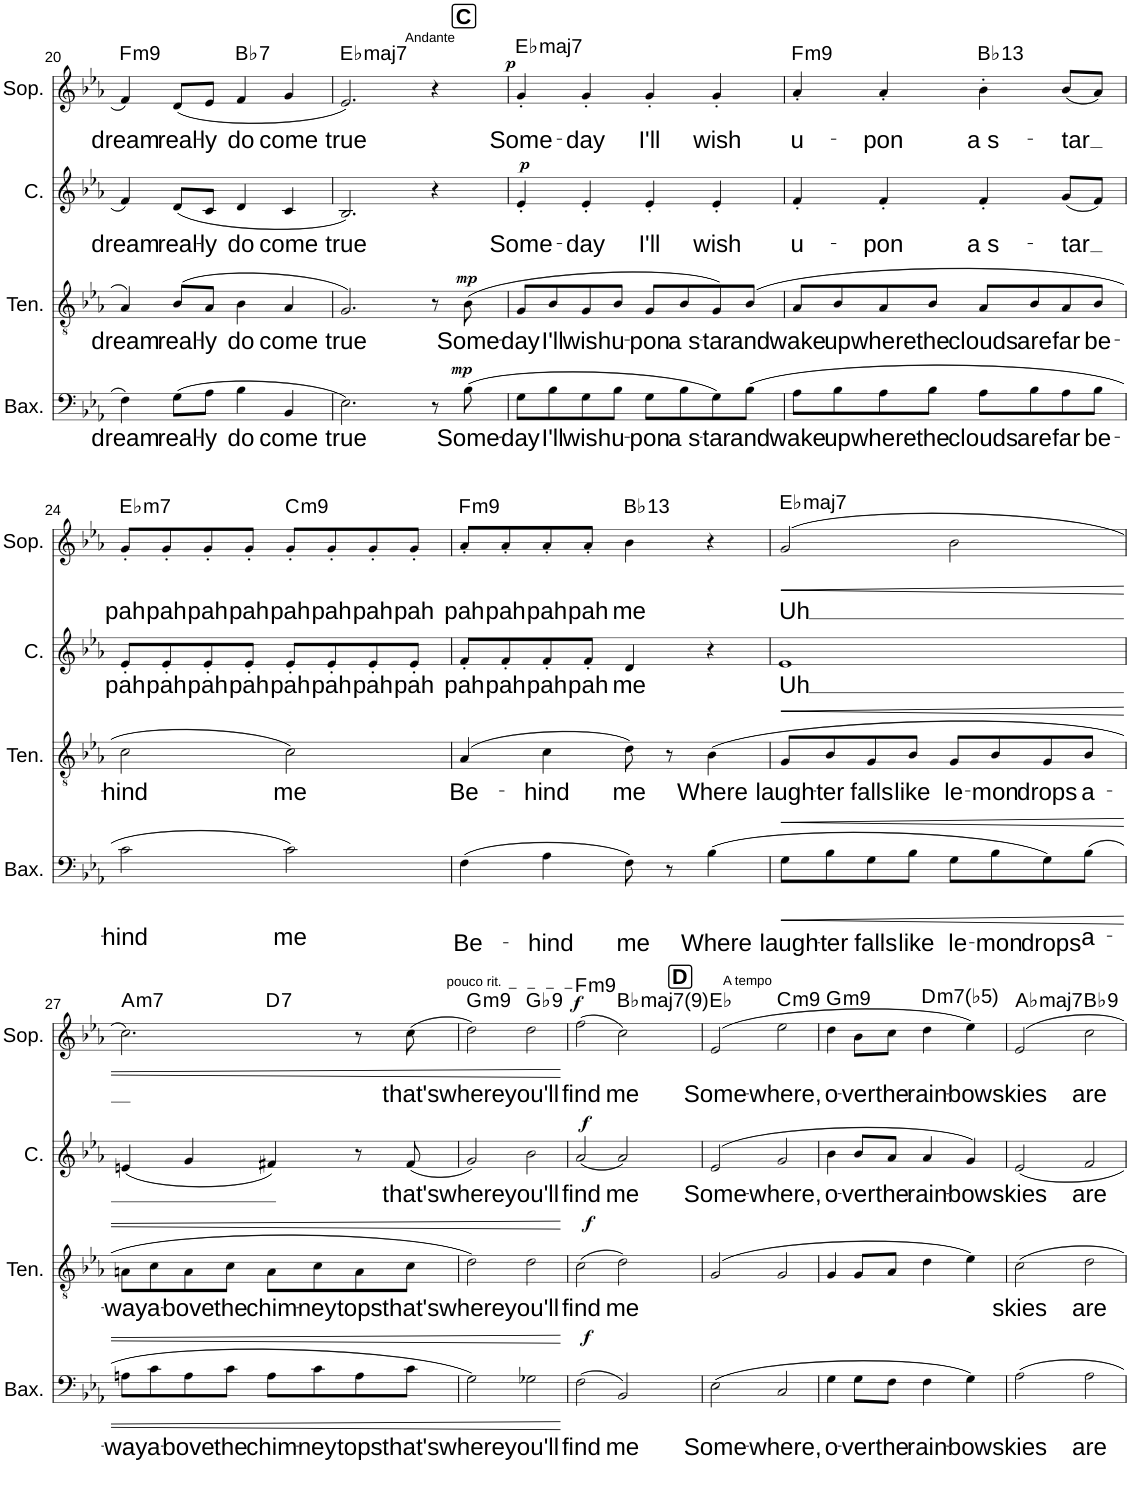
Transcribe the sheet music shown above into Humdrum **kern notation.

**kern	**text	**dynam	**kern	**text	**dynam	**kern	**text	**dynam	**kern	**text	**dynam	**harte
*part4	*part4	*part4	*part3	*part3	*part3	*part2	*part2	*part2	*part1	*part1	*part1	*part1
*staff4	*staff4	*staff4	*staff3	*staff3	*staff3	*staff2	*staff2	*staff2	*staff1	*staff1	*staff1	*
*I"Baixo	*	*	*I"Tenor	*	*	*I"Contralto	*	*	*I"Soprano	*	*	*
*I'Bax.	*	*	*I'Ten.	*	*	*I'C.	*	*	*I'Sop.	*	*	*
!!LO:PB:g=z
*clefF4	*	*	*clefGv2	*	*	*clefG2	*	*	*clefG2	*	*	*
*k[b-e-a-]	*	*	*k[b-e-a-]	*	*	*k[b-e-a-]	*	*	*k[b-e-a-]	*	*	*
*M4/4	*	*	*M4/4	*	*	*M4/4	*	*	*M4/4	*	*	*
=20	=20	=20	=20	=20	=20	=20	=20	=20	=20	=20	=20	=20
!	!LO:LY:b	!	!	!LO:LY:b	!	!	!LO:LY:b	!	!	!LO:LY:b	!	!LO:H:kt=m9
4F\	dream	.	4A-/	dream	.	4f/	dream	.	4f/	dream	.	F:min9
!	!LO:LY:b	!	!	!LO:LY:b	!	!	!LO:LY:b	!	!	!LO:LY:b	!	!
(8G\L	real-	.	(8B-/L	real-	.	(8d/L	real-	.	(8d/L	real-	.	.
!	!LO:LY:b	!	!	!LO:LY:b	!	!	!LO:LY:b	!	!	!LO:LY:b	!	!
8A-\J	-ly	.	8A-/J	-ly	.	8c/J	-ly	.	8e-/J	-ly	.	.
!	!LO:LY:b	!	!	!LO:LY:b	!	!	!LO:LY:b	!	!	!LO:LY:b	!	!LO:H:kt=7
4B-\	do	.	4B-\	do	.	4d/	do	.	4f/	do	.	Bb:7
!	!LO:LY:b	!	!	!LO:LY:b	!	!	!LO:LY:b	!	!	!LO:LY:b	!	!
4BB-/	come	.	4A-/	come	.	4c/	come	.	4g/	come	.	.
!!LO:REH:place=s1:a:B:cj:fs=16:t=C:qo=3.5
=21	=21	=21	=21	=21	=21	=21	=21	=21	=21	=21	=21	=21
!	!LO:LY:b	!	!	!LO:LY:b	!	!	!LO:LY:b	!	!	!LO:LY:b	!	!LO:H:kt=maj7
2.E-\)	true	.	2.G/)	true	.	2.B-/)	true	.	2.e-/)	true	.	Eb:maj7
!	!	!	!	!	!	!	!	!	!LO:TX:a:t=Andante	!	!	!
8r	.	.	8r	.	.	4r	.	.	4r	.	.	.
!	!LO:LY:b	!LO:DY:a	!	!LO:LY:b	!LO:DY:a	!	!	!	!	!	!	!
(8B-\	Some-	mp	(8B-\	Some-	mp	.	.	.	.	.	.	.
=22	=22	=22	=22	=22	=22	=22	=22	=22	=22	=22	=22	=22
!	!LO:LY:b	!	!	!LO:LY:b	!	!	!LO:LY:b	!LO:DY:a	!	!LO:LY:b	!LO:DY:a	!LO:H:kt=maj7
8G\L	-day	.	8G/L	-day	.	4e-'/	Some-	p	4g'/	Some-	p	Eb:maj7
!	!LO:LY:b	!	!	!LO:LY:b	!	!	!	!	!	!	!	!
8B-\	I'll	.	8B-/	I'll	.	.	.	.	.	.	.	.
!	!LO:LY:b	!	!	!LO:LY:b	!	!	!LO:LY:b	!	!	!LO:LY:b	!	!
8G\	wish	.	8G/	wish	.	4e-'/	-day	.	4g'/	-day	.	.
!	!LO:LY:b	!	!	!LO:LY:b	!	!	!	!	!	!	!	!
8B-\J	u-	.	8B-/J	u-	.	.	.	.	.	.	.	.
!	!LO:LY:b	!	!	!LO:LY:b	!	!	!LO:LY:b	!	!	!LO:LY:b	!	!
8G\L	-pon	.	8G/L	-pon	.	4e-'/	I'll	.	4g'/	I'll	.	.
!	!LO:LY:b	!	!	!LO:LY:b	!	!	!	!	!	!	!	!
8B-\	a s-	.	8B-/	a s-	.	.	.	.	.	.	.	.
!	!LO:LY:b	!	!	!LO:LY:b	!	!	!LO:LY:b	!	!	!LO:LY:b	!	!
8G\)	-tar	.	8G/)	-tar	.	4e-'/	wish	.	4g'/	wish	.	.
!	!LO:LY:b	!	!	!LO:LY:b	!	!	!	!	!	!	!	!
(8B-\J	and	.	(8B-/J	and	.	.	.	.	.	.	.	.
=23	=23	=23	=23	=23	=23	=23	=23	=23	=23	=23	=23	=23
!	!LO:LY:b	!	!	!LO:LY:b	!	!	!LO:LY:b	!	!	!LO:LY:b	!	!LO:H:kt=m9
8A-\L	wake	.	8A-/L	wake	.	4f'/	u-	.	4a-'/	u-	.	F:min9
!	!LO:LY:b	!	!	!LO:LY:b	!	!	!	!	!	!	!	!
8B-\	up	.	8B-/	up	.	.	.	.	.	.	.	.
!	!LO:LY:b	!	!	!LO:LY:b	!	!	!LO:LY:b	!	!	!LO:LY:b	!	!
8A-\	where	.	8A-/	where	.	4f'/	-pon	.	4a-'/	-pon	.	.
!	!LO:LY:b	!	!	!LO:LY:b	!	!	!	!	!	!	!	!
8B-\J	the	.	8B-/J	the	.	.	.	.	.	.	.	.
!	!LO:LY:b	!	!	!LO:LY:b	!	!	!LO:LY:b	!	!	!LO:LY:b	!	!LO:H:kt=13
8A-\L	clouds	.	8A-/L	clouds	.	4f'/	a s-	.	4b-'\	a s-	.	Bb:9(11,13)
!	!LO:LY:b	!	!	!LO:LY:b	!	!	!	!	!	!	!	!
8B-\	are	.	8B-/	are	.	.	.	.	.	.	.	.
!	!LO:LY:b	!	!	!LO:LY:b	!	!	!LO:LY:b	!	!	!LO:LY:b	!	!
8A-\	far	.	8A-/	far	.	(8g/L	-tar	.	(8b-/L	-tar	.	.
!	!LO:LY:b	!	!	!LO:LY:b	!	!	!	!	!	!	!	!
8B-\J	be-	.	8B-/J	be-	.	8f/J)	.	.	8a-/J)	.	.	.
!!LO:LB:g=z
=24	=24	=24	=24	=24	=24	=24	=24	=24	=24	=24	=24	=24
!	!LO:LY:b	!	!	!LO:LY:b	!	!	!LO:LY:b	!	!	!LO:LY:b	!	!LO:H:kt=m7
2c\	-hind	.	2c\	-hind	.	8e-'/L	pah	.	8g'/L	pah	.	Eb:min7
!	!	!	!	!	!	!	!LO:LY:b	!	!	!LO:LY:b	!	!
.	.	.	.	.	.	8e-'/	pah	.	8g'/	pah	.	.
!	!	!	!	!	!	!	!LO:LY:b	!	!	!LO:LY:b	!	!
.	.	.	.	.	.	8e-'/	pah	.	8g'/	pah	.	.
!	!	!	!	!	!	!	!LO:LY:b	!	!	!LO:LY:b	!	!
.	.	.	.	.	.	8e-'/J	pah	.	8g'/J	pah	.	.
!	!LO:LY:b	!	!	!LO:LY:b	!	!	!LO:LY:b	!	!	!LO:LY:b	!	!LO:H:kt=m9
2c\)	me	.	2c\)	me	.	8e-'/L	pah	.	8g'/L	pah	.	C:min9
!	!	!	!	!	!	!	!LO:LY:b	!	!	!LO:LY:b	!	!
.	.	.	.	.	.	8e-'/	pah	.	8g'/	pah	.	.
!	!	!	!	!	!	!	!LO:LY:b	!	!	!LO:LY:b	!	!
.	.	.	.	.	.	8e-'/	pah	.	8g'/	pah	.	.
!	!	!	!	!	!	!	!LO:LY:b	!	!	!LO:LY:b	!	!
.	.	.	.	.	.	8e-'/J	pah	.	8g'/J	pah	.	.
=25	=25	=25	=25	=25	=25	=25	=25	=25	=25	=25	=25	=25
!	!LO:LY:b	!	!	!LO:LY:b	!	!	!LO:LY:b	!	!	!LO:LY:b	!	!LO:H:kt=m9
(4F\	Be-	.	(4A-/	Be-	.	8f'/L	pah	.	8a-'/L	pah	.	F:min9
!	!	!	!	!	!	!	!LO:LY:b	!	!	!LO:LY:b	!	!
.	.	.	.	.	.	8f'/	pah	.	8a-'/	pah	.	.
!	!LO:LY:b	!	!	!LO:LY:b	!	!	!LO:LY:b	!	!	!LO:LY:b	!	!
4A-\	-hind	.	4c\	-hind	.	8f'/	pah	.	8a-'/	pah	.	.
!	!	!	!	!	!	!	!LO:LY:b	!	!	!LO:LY:b	!	!
.	.	.	.	.	.	8f'/J	pah	.	8a-'/J	pah	.	.
!	!LO:LY:b	!	!	!LO:LY:b	!	!	!LO:LY:b	!	!	!LO:LY:b	!	!LO:H:kt=13
8F\)	me	.	8d\)	me	.	4d/	me	.	4b-\	me	.	Bb:9(11,13)
8r	.	.	8r	.	.	.	.	.	.	.	.	.
!	!LO:LY:b	!	!	!LO:LY:b	!	!	!	!	!	!	!	!
(4B-\	Where	.	(4B-\	Where	.	4r	.	.	4r	.	.	.
=26	=26	=26	=26	=26	=26	=26	=26	=26	=26	=26	=26	=26
!	!LO:LY:b	!LO:HP:b	!	!LO:LY:b	!LO:HP:b	!	!LO:LY:b	!	!	!LO:LY:b	!LO:HP:b	!LO:H:kt=maj7
8G\L	laugh-	<	8G/L	laugh-	<	1e-	Uh	.	(2g/	Uh	<	Eb:maj7
!	!LO:LY:b	!LO:HP:b	!	!LO:LY:b	!	!	!	!	!	!	!	!
8B-\	-ter	<	8B-/	-ter	.	.	.	.	.	.	.	.
!	!LO:LY:b	!	!	!LO:LY:b	!	!	!	!	!	!	!	!
8G\	falls	.	8G/	falls	.	.	.	.	.	.	.	.
!	!LO:LY:b	!	!	!LO:LY:b	!	!	!	!	!	!	!	!
8B-\J	like	.	8B-/J	like	.	.	.	.	.	.	.	.
!	!LO:LY:b	!	!	!LO:LY:b	!	!	!	!	!	!	!	!
8G\L	le-	.	8G/L	le-	.	.	.	.	2b-\	.	.	.
!	!LO:LY:b	!	!	!LO:LY:b	!	!	!	!	!	!	!	!
8B-\	-mon	.	8B-/	-mon	.	.	.	.	.	.	.	.
!	!LO:LY:b	!	!	!LO:LY:b	!	!	!	!	!	!	!	!
8G\)	drops	.	8G/	drops	.	.	.	.	.	.	.	.
!	!LO:LY:b	!	!	!LO:LY:b	!	!	!	!	!	!	!	!
(8B-\J	a-	.	8B-/J	a-	.	.	.	.	.	.	.	.
!!LO:LB:g=z
=27	=27	=27	=27	=27	=27	=27	=27	=27	=27	=27	=27	=27
!	!LO:LY:b	!	!	!LO:LY:b	!	!	!	!	!	!	!	!LO:H:kt=m7
*	*	*	*	*	*	*	*	*	*^	*	*	*
8An\L	-way	.	8An\L	-way	.	(4en/	.	.	2.cc\)	2ryy	.	.	A:min7
!	!LO:LY:b	!	!	!LO:LY:b	!	!	!	!	!	!	!	!	!
8c\	a-	.	8c\	a-	.	.	.	.	.	.	.	.	.
!	!LO:LY:b	!	!	!LO:LY:b	!	!	!	!	!	!	!	!	!
8A\	-bove	.	8A\	-bove	.	4g/	.	.	.	.	.	.	.
!	!LO:LY:b	!	!	!LO:LY:b	!	!	!	!	!	!	!	!	!
8c\J	the	.	8c\J	the	.	.	.	.	.	.	.	.	.
!	!LO:LY:b	!	!	!LO:LY:b	!	!	!	!	!	!	!	!	!LO:H:kt=7
8A\L	chim-	.	8A\L	chim-	.	4f#X/)	.	.	.	2ryy	.	.	D:7
!	!LO:LY:b	!	!	!LO:LY:b	!	!	!	!	!	!	!	!	!
8c\	-ney	.	8c\	-ney	.	.	.	.	.	.	.	.	.
!	!LO:LY:b	!	!	!LO:LY:b	!	!	!	!	!	!	!	!	!
8A\	tops	.	8A\	tops	.	8r	.	.	8r	.	.	.	.
!	!LO:LY:b	!	!	!LO:LY:b	!	!	!LO:LY:b	!	!	!	!LO:LY:b	!	!
8c\J	that's	.	8c\J	that's	.	(8f#/	that's	.	(8cc\	.	that's	.	.
=28	=28	=28	=28	=28	=28	=28	=28	=28	=28	=28	=28	=28	=28
!	!	!	!	!	!	!	!	!	!LO:TX:a:t=pouco rit.  _   _   _   _	!	!	!	!
!	!LO:LY:b	!	!	!LO:LY:b	!	!	!LO:LY:b	!	!	!	!LO:LY:b	!	!LO:H:kt=m9
*	*	*	*	*	*	*	*	*	*v	*v	*	*	*
2G\)	where	.	2d\)	where	.	2g/)	where	.	2dd\)	where	.	G:min9
!	!LO:LY:b	!	!	!LO:LY:b	!	!	!LO:LY:b	!	!	!LO:LY:b	!	!LO:H:kt=9
2G-X\	you'll	.	2d\	you'll	.	2b-\	you'll	.	2dd\	you'll	.	Gb:9
.	.	[ [	.	.	[	.	.	.	.	.	[	.
=29	=29	=29	=29	=29	=29	=29	=29	=29	=29	=29	=29	=29
!	!LO:LY:b	!LO:DY:a	!	!LO:LY:b	!LO:DY:a	!	!LO:LY:b	!LO:DY:a	!	!LO:LY:b	!LO:DY:a	!LO:H:kt=m9
(2F\	find	f	(2c\	find	f	(2a-/	find	f	(2ff\	find	f	F:min9
!	!LO:LY:b	!	!	!LO:LY:b	!	!	!LO:LY:b	!	!	!LO:LY:b	!	!LO:H:kt=maj7
2BB-/)	me	.	2d\)	me	.	2a-/)	me	.	2cc\)	me	.	Bb:maj7(9)
!!LO:REH:place=s1:a:B:cj:fs=16:t=D
=30	=30	=30	=30	=30	=30	=30	=30	=30	=30	=30	=30	=30
!	!	!	!	!	!	!	!	!	!LO:TX:a:t=A tempo	!	!	!
!	!LO:LY:b	!	!	!	!	!	!LO:LY:b	!	!	!LO:LY:b	!	!
(2E-\	Some-	.	(2G/	.	.	(2e-/	Some-	.	(2e-/	Some-	.	Eb:maj
!	!LO:LY:b	!	!	!	!	!	!LO:LY:b	!	!	!LO:LY:b	!	!LO:H:kt=m9
2C/	-where,	.	2G/	.	.	2g/	-where,	.	2ee-\	-where,	.	C:min9
=31	=31	=31	=31	=31	=31	=31	=31	=31	=31	=31	=31	=31
!	!LO:LY:b	!	!	!	!	!	!LO:LY:b	!	!	!LO:LY:b	!	!LO:H:kt=m9
4G\	o-	.	4G/	.	.	4b-\	o-	.	4dd\	o-	.	G:min9
!	!LO:LY:b	!	!	!	!	!	!LO:LY:b	!	!	!LO:LY:b	!	!
8G\L	-ver	.	8G/L	.	.	8b-/L	-ver	.	8b-\L	-ver	.	.
!	!LO:LY:b	!	!	!	!	!	!LO:LY:b	!	!	!LO:LY:b	!	!
8F\J	the	.	8A-/J	.	.	8a-/J	the	.	8cc\J	the	.	.
!	!LO:LY:b	!	!	!	!	!	!LO:LY:b	!	!	!LO:LY:b	!	!LO:H:kt=m7(b5)
4F\	rain-	.	4d\	.	.	4a-/	rain-	.	4dd\	rain-	.	D:hdim7
!	!LO:LY:b	!	!	!	!	!	!LO:LY:b	!	!	!LO:LY:b	!	!
4G\)	-bow	.	4e-\)	.	.	4g/)	-bow	.	4ee-\)	-bow	.	.
=32	=32	=32	=32	=32	=32	=32	=32	=32	=32	=32	=32	=32
!	!LO:LY:b	!	!	!LO:LY:b	!	!	!LO:LY:b	!	!	!LO:LY:b	!	!LO:H:kt=maj7
2A-\	skies	.	2c\	skies	.	2e-/	skies	.	2e-/	skies	.	Ab:maj7
!	!LO:LY:b	!	!	!LO:LY:b	!	!	!LO:LY:b	!	!	!LO:LY:b	!	!LO:H:kt=9
2A-\	are	.	2d\	are	.	2f/	are	.	2cc\	are	.	Bb:9
=	=	=	=	=	=	=	=	=	=	=	=	=
*-	*-	*-	*-	*-	*-	*-	*-	*-	*-	*-	*-	*-
